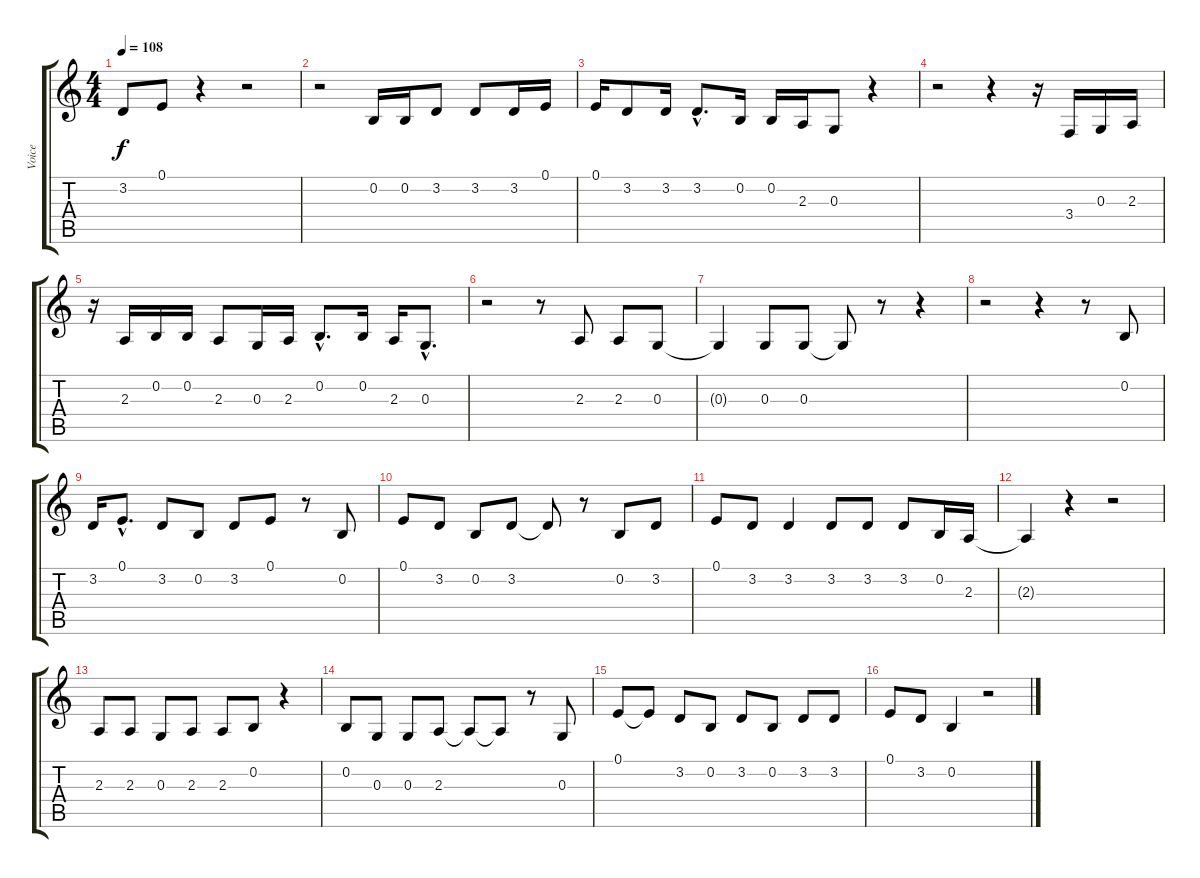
\track ("Voice" "Voice") {instrument baritonesax}
\staff {score tabs}
\tuning (E4 B3 G3 D3 A2 E2) {hide}
\ts (4 4)
\tempo 108
\clef g2
\ks c
3.2.8{dy f} 0.1.8 r.4 r.2 |
r.2 0.2.16 0.2.16 3.2.8 3.2.8 3.2.16 0.1.16 |
0.1.16 3.2.8 3.2.16 3.2{hac}.8{d} 0.2.16 0.2.16 2.3.16 0.3.8 r.4 |
r.2 r.4 r.16 3.4.16 0.3.16 2.3.16 |
r.16 2.3.16 0.2.16 0.2.16 2.3.8 0.3.16 2.3.16 0.2{hac}.8{d} 0.2.16 2.3.16 0.3{hac}.8{d} |
r.2 r.8 2.3.8 2.3.8 0.3.8 |
0.3{t}.4 0.3.8 0.3.8 0.3{t}.8 r.8 r.4 |
r.2 r.4 r.8 0.2.8 |
3.2.16 0.1{hac}.8{d} 3.2.8 0.2.8 3.2.8 0.1.8 r.8 0.2.8 |
0.1.8 3.2.8 0.2.8 3.2.8 3.2{t}.8 r.8 0.2.8 3.2.8 |
0.1.8 3.2.8 3.2.4 3.2.8 3.2.8 3.2.8 0.2.16 2.3.16 |
2.3{t}.4 r.4 r.2 |
2.3.8 2.3.8 0.3.8 2.3.8 2.3.8 0.2.8 r.4 |
0.2.8 0.3.8 0.3.8 2.3.8 2.3{t}.8 2.3{t}.8 r.8 0.3.8 |
0.1.8 0.1{t}.8 3.2.8 0.2.8 3.2.8 0.2.8 3.2.8 3.2.8 |
0.1.8 3.2.8 0.2.4 r.2
